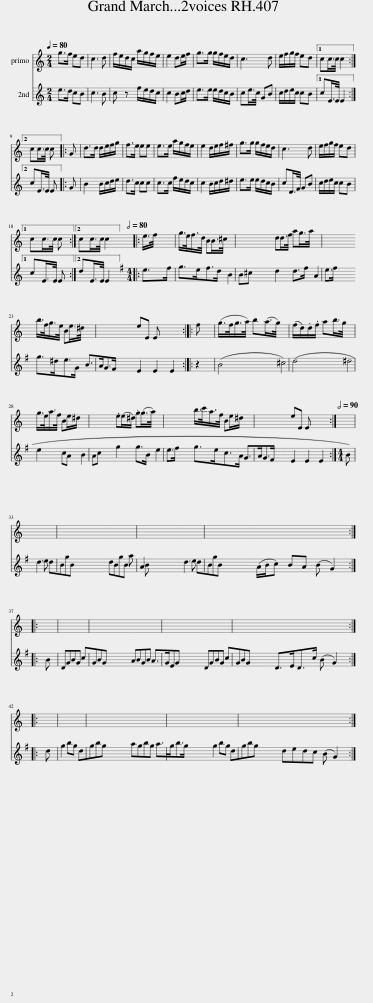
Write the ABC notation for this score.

X:1
%%score 1 2
L:1/8
Q:1/4=80
M:2/4
I:linebreak $
K:C
V:1 treble
V:2 treble
V:1
 g>f ed | c3 d | f/e/d/c/ a/g/f/e/ | e2 de/f/ | g>g g/f/e/d/ | %5
 c3 d | e/f/g/f/ ed |1 cc/>c/ c2 :|2$ cc/>c/ c |: G | %10
 d>d d/e/f/g/ | f>e ee | e>e a/g/f/e/ | e2 d/e/f/^f/ | g>g g/f/e/d/ | %15
 c3 d | e/f/g/f/ ed |1$ cc/>c/ c :|2 cc/>c/ c2 |:[Q:1/2=80] e/>f/ x | %20
 g/>e/f/>d/ BB/>^c/ x4 | dd/>f/ ag/>a/ x4 |$ b/>f/g/>e/ Be/>^d/ x4 | eE E x3 :: f x | %25
 (g/>f/g/>a/) b(a/>g/) x4 | (f/d/).d/.f/ ab/>g/ x4 |$ g/>e/a/>f/ Be/^d/ x4 | .e(e/^d/) .g(g/>a/) x4 | b/>c'/a/>f/ Be/^d/ x4 | %30
 eE E x3 :| x[Q:1/2=90] |$ x4 | x4 | x4 | %35
 x7 ::$ x | x4 | x4 | x4 | %40
 x7 ::$ x | x4 | x4 | x4 | %45
 x7 :| %46
V:2
 e>d cB | c3 B | c z f/e/d/c/ | c2 Bc/d/ | e>e e/d/c/B/ | %5
 ce/>c/ GB | c/d/e/c/ cB |1 cE/>E/ E2 :|2$ cE/>E/ E |: G | %10
 B2 B/c/d/e/ | d>c cc | c>c f/e/d/c/ | c2 B/c/d/^d/ | e>e e/d/c/B/ | %15
 cD/>F/ GB | c/d/e/c/ cB |1$ cE/>E/ E :|2 dE/>E/ E2 |:[K:Emin][M:4/4] e>f | %20
 g>ef>d B2 B^c | d2 d>f A2 e>f |$ g>^de>G B>AG>F | E2 E2 E2 :: z2 | %25
 (B4 ^c4) | (d4 ^d4) |$ e2 cA B2 Ac | g2 g>B e2 e>f | g>ec>A G>AG>F | %30
 E2 E2 E2 :|[M:4/4] B |$ d3 e dBgB | dBgB a A2 B | d3 e dBgB | %35
 (A/B/c) BA (B G2) ::$ B | DGBG cGBG | ABGB A>GEG | DGBG cGBG | %40
 D>ED>c (B G2) ::$ d | g2 bg dgbg | agbg a>gb>g | g2 bg dgbg | %45
 dedc (B G2) :| %46
